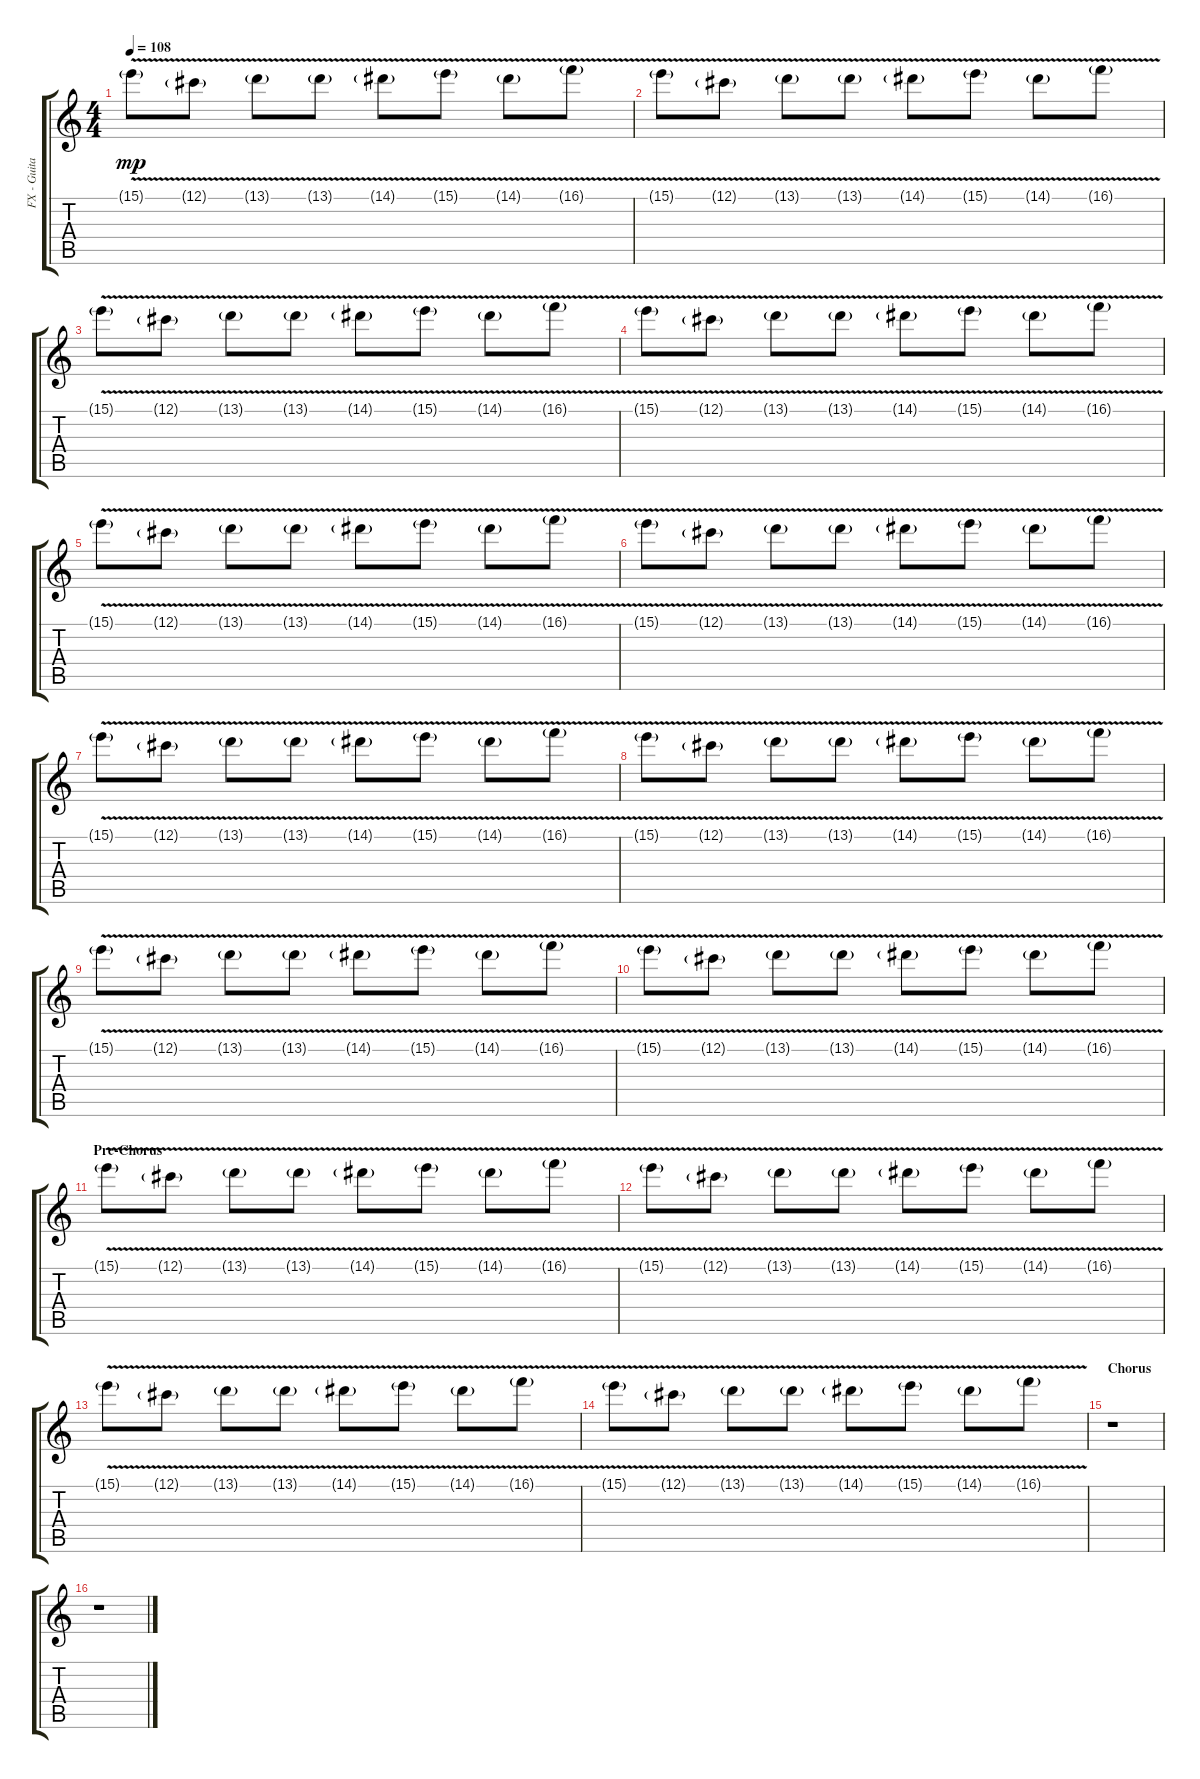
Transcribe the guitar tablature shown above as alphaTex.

\track ("FX - Guitar Delay" "FX - Guita") {instrument electricguitarclean}
\staff {score tabs}
\tuning (Db4 Ab3 E3 B2 Gb2 Db2) {hide}
\ts (4 4)
\tempo 108
\clef g2
\ks c
15.1{v g}.8{dy mp} 12.1{v g}.8 13.1{v g}.8 13.1{v g}.8 14.1{v g}.8 15.1{v g}.8 14.1{v g}.8 16.1{v g}.8 |
15.1{v g}.8 12.1{v g}.8 13.1{v g}.8 13.1{v g}.8 14.1{v g}.8 15.1{v g}.8 14.1{v g}.8 16.1{v g}.8 |
15.1{v g}.8 12.1{v g}.8 13.1{v g}.8 13.1{v g}.8 14.1{v g}.8 15.1{v g}.8 14.1{v g}.8 16.1{v g}.8 |
15.1{v g}.8 12.1{v g}.8 13.1{v g}.8 13.1{v g}.8 14.1{v g}.8 15.1{v g}.8 14.1{v g}.8 16.1{v g}.8 |
15.1{v g}.8 12.1{v g}.8 13.1{v g}.8 13.1{v g}.8 14.1{v g}.8 15.1{v g}.8 14.1{v g}.8 16.1{v g}.8 |
15.1{v g}.8 12.1{v g}.8 13.1{v g}.8 13.1{v g}.8 14.1{v g}.8 15.1{v g}.8 14.1{v g}.8 16.1{v g}.8 |
15.1{v g}.8 12.1{v g}.8 13.1{v g}.8 13.1{v g}.8 14.1{v g}.8 15.1{v g}.8 14.1{v g}.8 16.1{v g}.8 |
15.1{v g}.8 12.1{v g}.8 13.1{v g}.8 13.1{v g}.8 14.1{v g}.8 15.1{v g}.8 14.1{v g}.8 16.1{v g}.8 |
15.1{v g}.8 12.1{v g}.8 13.1{v g}.8 13.1{v g}.8 14.1{v g}.8 15.1{v g}.8 14.1{v g}.8 16.1{v g}.8 |
15.1{v g}.8 12.1{v g}.8 13.1{v g}.8 13.1{v g}.8 14.1{v g}.8 15.1{v g}.8 14.1{v g}.8 16.1{v g}.8 |
\section ("" "Pre-Chorus")
15.1{v g}.8 12.1{v g}.8 13.1{v g}.8 13.1{v g}.8 14.1{v g}.8 15.1{v g}.8 14.1{v g}.8 16.1{v g}.8 |
15.1{v g}.8 12.1{v g}.8 13.1{v g}.8 13.1{v g}.8 14.1{v g}.8 15.1{v g}.8 14.1{v g}.8 16.1{v g}.8 |
15.1{v g}.8 12.1{v g}.8 13.1{v g}.8 13.1{v g}.8 14.1{v g}.8 15.1{v g}.8 14.1{v g}.8 16.1{v g}.8 |
15.1{v g}.8 12.1{v g}.8 13.1{v g}.8 13.1{v g}.8 14.1{v g}.8 15.1{v g}.8 14.1{v g}.8 16.1{v g}.8 |
\section ("" "Chorus")
r.1 |
r.1
